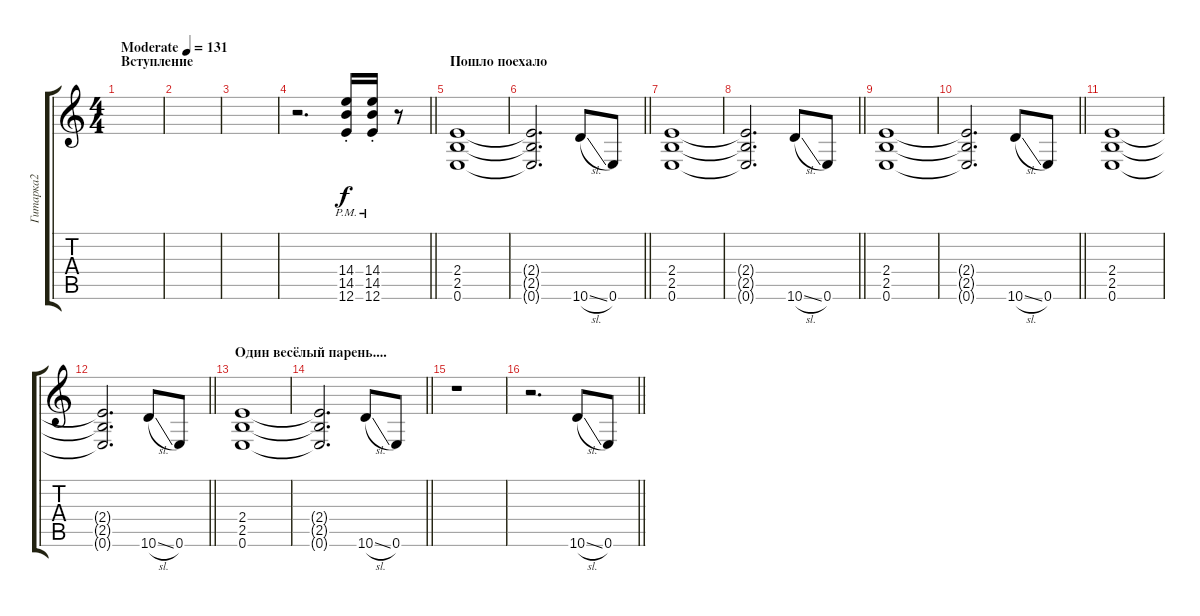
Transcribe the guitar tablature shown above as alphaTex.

\track ("Гитарка2" "Гитарка2") {instrument overdrivenguitar}
\staff {score tabs}
\tuning (E4 B3 G3 D3 A2 E2) {hide}
\ts (4 4)
\section ("" "Вступление ")
\tempo (131 "Moderate")
\clef g2
\ks c
|
|
|
\barLineRight lightlight
r.2{d} (14.4{pm st} 14.5{pm st} 12.6{pm st}).16 (14.4{pm st} 14.5{pm st} 12.6{pm st}).16 r.8 |
\section ("" "Пошло поехало")
(2.4 2.5 0.6).1 |
\barLineRight lightlight
(2.4{t} 2.5{t} 0.6{t}).2{d} 10.6{sl}.8 0.6.8 |
(2.4 2.5 0.6).1 |
\barLineRight lightlight
(2.4{t} 2.5{t} 0.6{t}).2{d} 10.6{sl}.8 0.6.8 |
(2.4 2.5 0.6).1 |
\barLineRight lightlight
(2.4{t} 2.5{t} 0.6{t}).2{d} 10.6{sl}.8 0.6.8 |
(2.4 2.5 0.6).1 |
\barLineRight lightlight
(2.4{t} 2.5{t} 0.6{t}).2{d} 10.6{sl}.8 0.6.8 |
\section ("" "Один весёлый парень....")
(2.4 2.5 0.6).1 |
\barLineRight lightlight
(2.4{t} 2.5{t} 0.6{t}).2{d} 10.6{sl}.8 0.6.8 |
r.1 |
\barLineRight lightlight
r.2{d} 10.6{sl}.8 0.6.8
